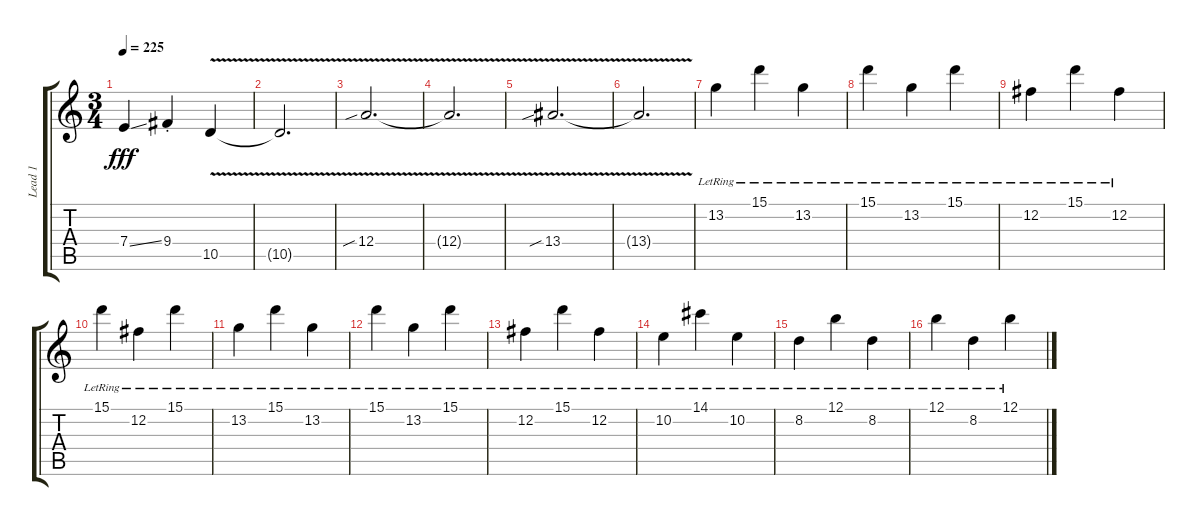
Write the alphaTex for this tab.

\track ("Lead 1" "Lead 1") {instrument distortionguitar}
\staff {score tabs}
\tuning (B3 Gb3 D3 A2 E2 B1) {hide}
\ts (3 4)
\tempo 225
\clef g2
\ks c
7.4{ss}.4{dy fff} 9.4{st}.4 10.5{v}.4 |
10.5{t}.2{d} |
12.4{v sib}.2{d} |
12.4{t}.2{d} |
13.4{v sib}.2{d} |
13.4{t}.2{d} |
13.2{lr}.4 15.1{lr}.4 13.2{lr}.4 |
15.1{lr}.4 13.2{lr}.4 15.1{lr}.4 |
12.2{lr}.4 15.1{lr}.4 12.2{lr}.4 |
15.1{lr}.4 12.2{lr}.4 15.1{lr}.4 |
13.2{lr}.4 15.1{lr}.4 13.2{lr}.4 |
15.1{lr}.4 13.2{lr}.4 15.1{lr}.4 |
12.2{lr}.4 15.1{lr}.4 12.2{lr}.4 |
10.2{lr}.4 14.1{lr}.4 10.2{lr}.4 |
8.2{lr}.4 12.1{lr}.4 8.2{lr}.4 |
12.1{lr}.4 8.2{lr}.4 12.1{lr}.4
